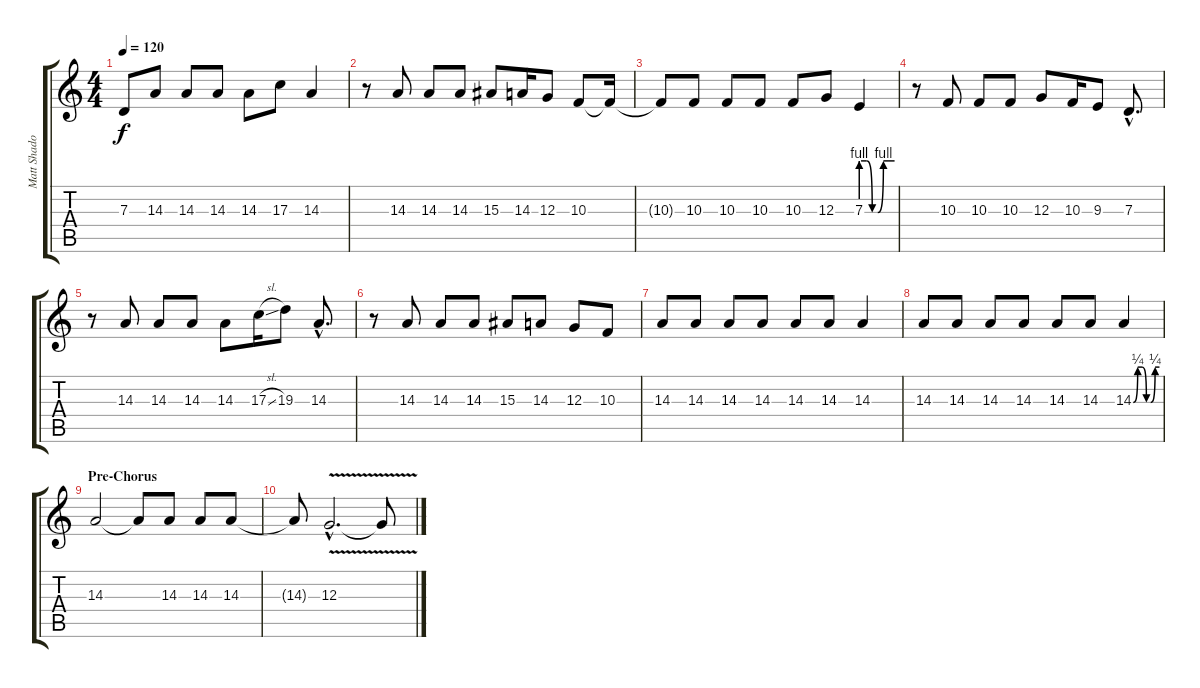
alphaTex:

\track ("Matt Shadows" "Matt Shado") {instrument oboe}
\staff {score tabs}
\tuning (E4 B3 G3 D3 A2 D2) {hide}
\ts (4 4)
\tempo 120
\clef g2
\ks c
7.3{t}.8{dy f} 14.3.8 14.3.8 14.3.8 14.3.8 17.3.8 14.3.4 |
r.8 14.3.8 14.3.8 14.3.8 15.3.8 14.3.16 12.3.8 10.3.8 10.3{t}.16 |
10.3{t}.8 10.3.8 10.3.8 10.3.8 10.3.8 12.3.8 7.3{be (custom 0 4 10 4 20 0 30 0 40 4 50 4 60 4)}.4 |
r.8 10.3.8 10.3.8 10.3.8 12.3.8 10.3.16 9.3.8 7.3{hac}.8{d} |
r.8 14.3.8 14.3.8 14.3.8 14.3.8 17.3{sl}.16 19.3.8 14.3{hac}.8{d} |
r.8 14.3.8 14.3.8 14.3.8 15.3.8 14.3.8 12.3.8 10.3.8 |
14.3.8 14.3.8 14.3.8 14.3.8 14.3.8 14.3.8 14.3.4 |
14.3.8 14.3.8 14.3.8 14.3.8 14.3.8 14.3.8 14.3{be (custom 0 0 10 1 20 1 30 0 40 0 50 1 60 1)}.4 |
\section ("" "Pre-Chorus")
14.3.2 14.3{t}.8 14.3.8 14.3.8 14.3.8 |
14.3{t}.8 12.3{v hac}.2{d} 12.3{t}.8
